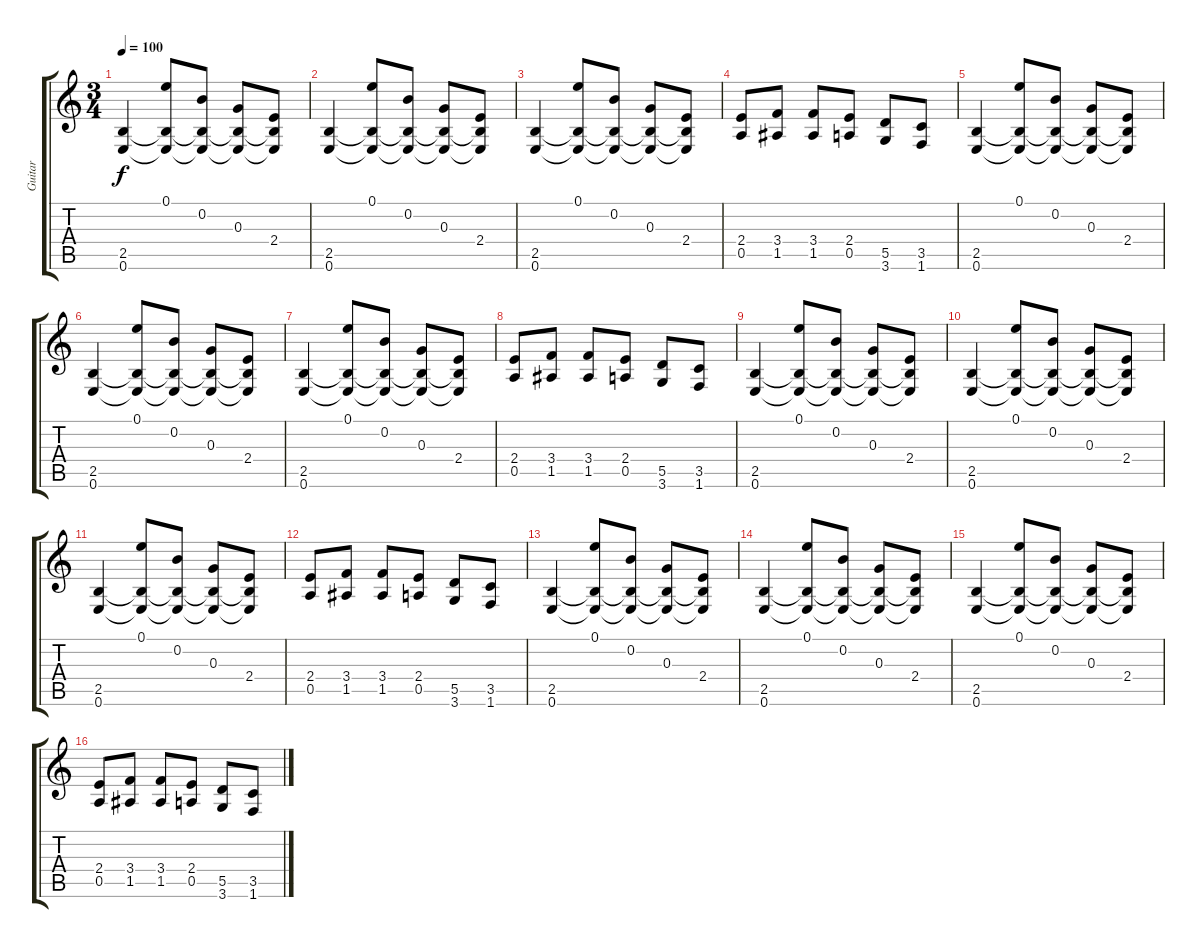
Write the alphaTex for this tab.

\track ("Guitar" "Guitar") {instrument distortionguitar}
\staff {score tabs}
\tuning (E4 B3 G3 D3 A2 E2) {hide}
\ts (3 4)
\tempo 100
\clef g2
\ks c
(2.5 0.6).4{dy f instrument distortionguitar} (0.1 2.5{t} 0.6{t}).8 (0.2 2.5{t} 0.6{t}).8 (0.3 2.5{t} 0.6{t}).8 (2.4 2.5{t} 0.6{t}).8 |
(2.5 0.6).4 (0.1 2.5{t} 0.6{t}).8 (0.2 2.5{t} 0.6{t}).8 (0.3 2.5{t} 0.6{t}).8 (2.4 2.5{t} 0.6{t}).8 |
(2.5 0.6).4 (0.1 2.5{t} 0.6{t}).8 (0.2 2.5{t} 0.6{t}).8 (0.3 2.5{t} 0.6{t}).8 (2.4 2.5{t} 0.6{t}).8 |
(2.4 0.5).8 (3.4 1.5).8 (3.4 1.5).8 (2.4 0.5).8 (5.5 3.6).8 (3.5 1.6).8 |
(2.5 0.6).4 (0.1 2.5{t} 0.6{t}).8 (0.2 2.5{t} 0.6{t}).8 (0.3 2.5{t} 0.6{t}).8 (2.4 2.5{t} 0.6{t}).8 |
(2.5 0.6).4 (0.1 2.5{t} 0.6{t}).8 (0.2 2.5{t} 0.6{t}).8 (0.3 2.5{t} 0.6{t}).8 (2.4 2.5{t} 0.6{t}).8 |
(2.5 0.6).4 (0.1 2.5{t} 0.6{t}).8 (0.2 2.5{t} 0.6{t}).8 (0.3 2.5{t} 0.6{t}).8 (2.4 2.5{t} 0.6{t}).8 |
(2.4 0.5).8 (3.4 1.5).8 (3.4 1.5).8 (2.4 0.5).8 (5.5 3.6).8 (3.5 1.6).8 |
(2.5 0.6).4 (0.1 2.5{t} 0.6{t}).8 (0.2 2.5{t} 0.6{t}).8 (0.3 2.5{t} 0.6{t}).8 (2.4 2.5{t} 0.6{t}).8 |
(2.5 0.6).4 (0.1 2.5{t} 0.6{t}).8 (0.2 2.5{t} 0.6{t}).8 (0.3 2.5{t} 0.6{t}).8 (2.4 2.5{t} 0.6{t}).8 |
(2.5 0.6).4 (0.1 2.5{t} 0.6{t}).8 (0.2 2.5{t} 0.6{t}).8 (0.3 2.5{t} 0.6{t}).8 (2.4 2.5{t} 0.6{t}).8 |
(2.4 0.5).8 (3.4 1.5).8 (3.4 1.5).8 (2.4 0.5).8 (5.5 3.6).8 (3.5 1.6).8 |
(2.5 0.6).4 (0.1 2.5{t} 0.6{t}).8 (0.2 2.5{t} 0.6{t}).8 (0.3 2.5{t} 0.6{t}).8 (2.4 2.5{t} 0.6{t}).8 |
(2.5 0.6).4 (0.1 2.5{t} 0.6{t}).8 (0.2 2.5{t} 0.6{t}).8 (0.3 2.5{t} 0.6{t}).8 (2.4 2.5{t} 0.6{t}).8 |
(2.5 0.6).4 (0.1 2.5{t} 0.6{t}).8 (0.2 2.5{t} 0.6{t}).8 (0.3 2.5{t} 0.6{t}).8 (2.4 2.5{t} 0.6{t}).8 |
(2.4 0.5).8 (3.4 1.5).8 (3.4 1.5).8 (2.4 0.5).8 (5.5 3.6).8 (3.5 1.6).8
